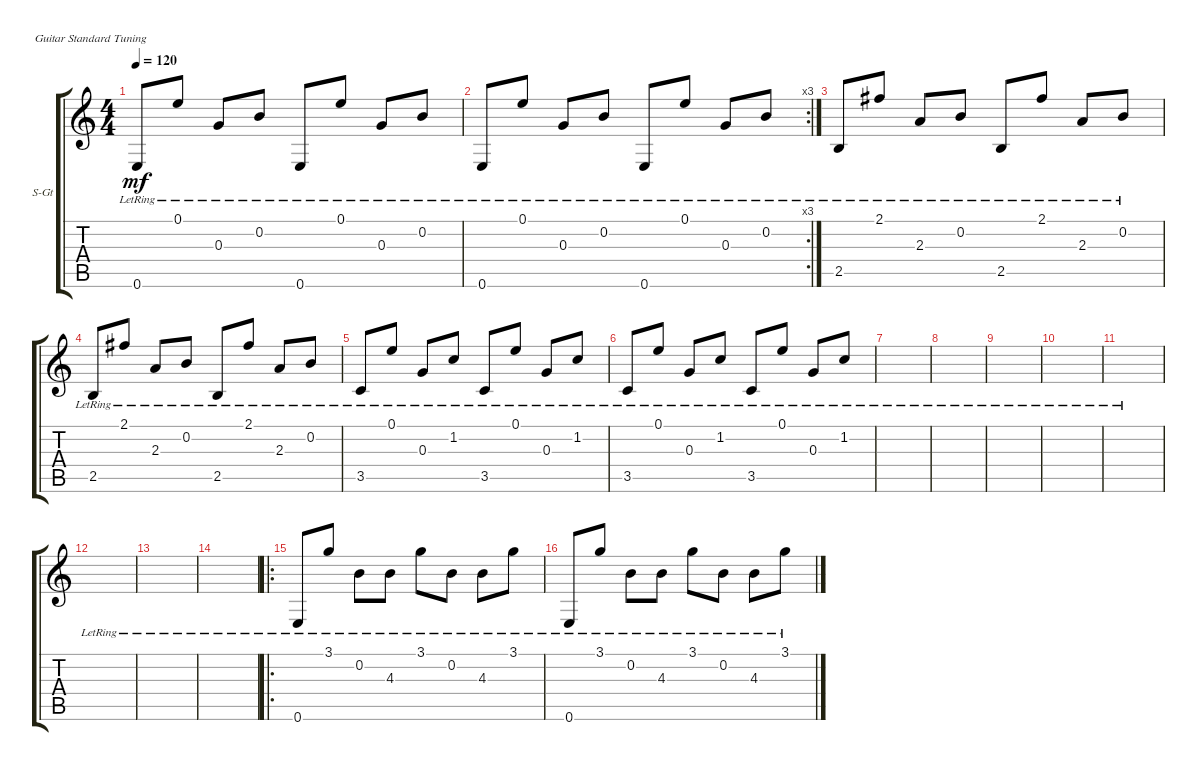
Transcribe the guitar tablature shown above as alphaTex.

\defaultSystemsLayout 4
\bracketExtendMode groupsimilarinstruments
\firstSystemTrackNameOrientation horizontal
\otherSystemsTrackNameOrientation horizontal
\track ("Steel Guitar" "S-Gt") {instrument acousticguitarsteel}
\staff {score tabs}
\tuning (E4 B3 G3 D3 A2 E2)
\ts (4 4)
\tempo 120
\clef g2
\ks c
0.6{lr}.8{dy mf} 0.1{lr}.8 0.3{lr}.8 0.2{lr}.8 0.6{lr}.8 0.1{lr}.8 0.3{lr}.8 0.2{lr}.8 |
\rc 3
0.6{lr}.8 0.1{lr}.8 0.3{lr}.8 0.2{lr}.8 0.6{lr}.8 0.1{lr}.8 0.3{lr}.8 0.2{lr}.8 |
2.5{lr}.8 2.1{lr}.8 2.3{lr}.8 0.2{lr}.8 2.5{lr}.8 2.1{lr}.8 2.3{lr}.8 0.2{lr}.8 |
2.5{lr}.8 2.1{lr}.8 2.3{lr}.8 0.2{lr}.8 2.5{lr}.8 2.1{lr}.8 2.3{lr}.8 0.2{lr}.8 |
3.5{lr}.8 0.1{lr}.8 0.3{lr}.8 1.2{lr}.8 3.5{lr}.8 0.1{lr}.8 0.3{lr}.8 1.2{lr}.8 |
3.5{lr}.8 0.1{lr}.8 0.3{lr}.8 1.2{lr}.8 3.5{lr}.8 0.1{lr}.8 0.3{lr}.8 1.2{lr}.8 |
|
|
|
|
|
|
|
|
\ro
0.6{lr}.8 3.1{lr}.8 0.2{lr}.8 4.3{lr}.8 3.1{lr}.8 0.2{lr}.8 4.3{lr}.8 3.1{lr}.8 |
0.6{lr}.8 3.1{lr}.8 0.2{lr}.8 4.3{lr}.8 3.1{lr}.8 0.2{lr}.8 4.3{lr}.8 3.1{lr}.8
